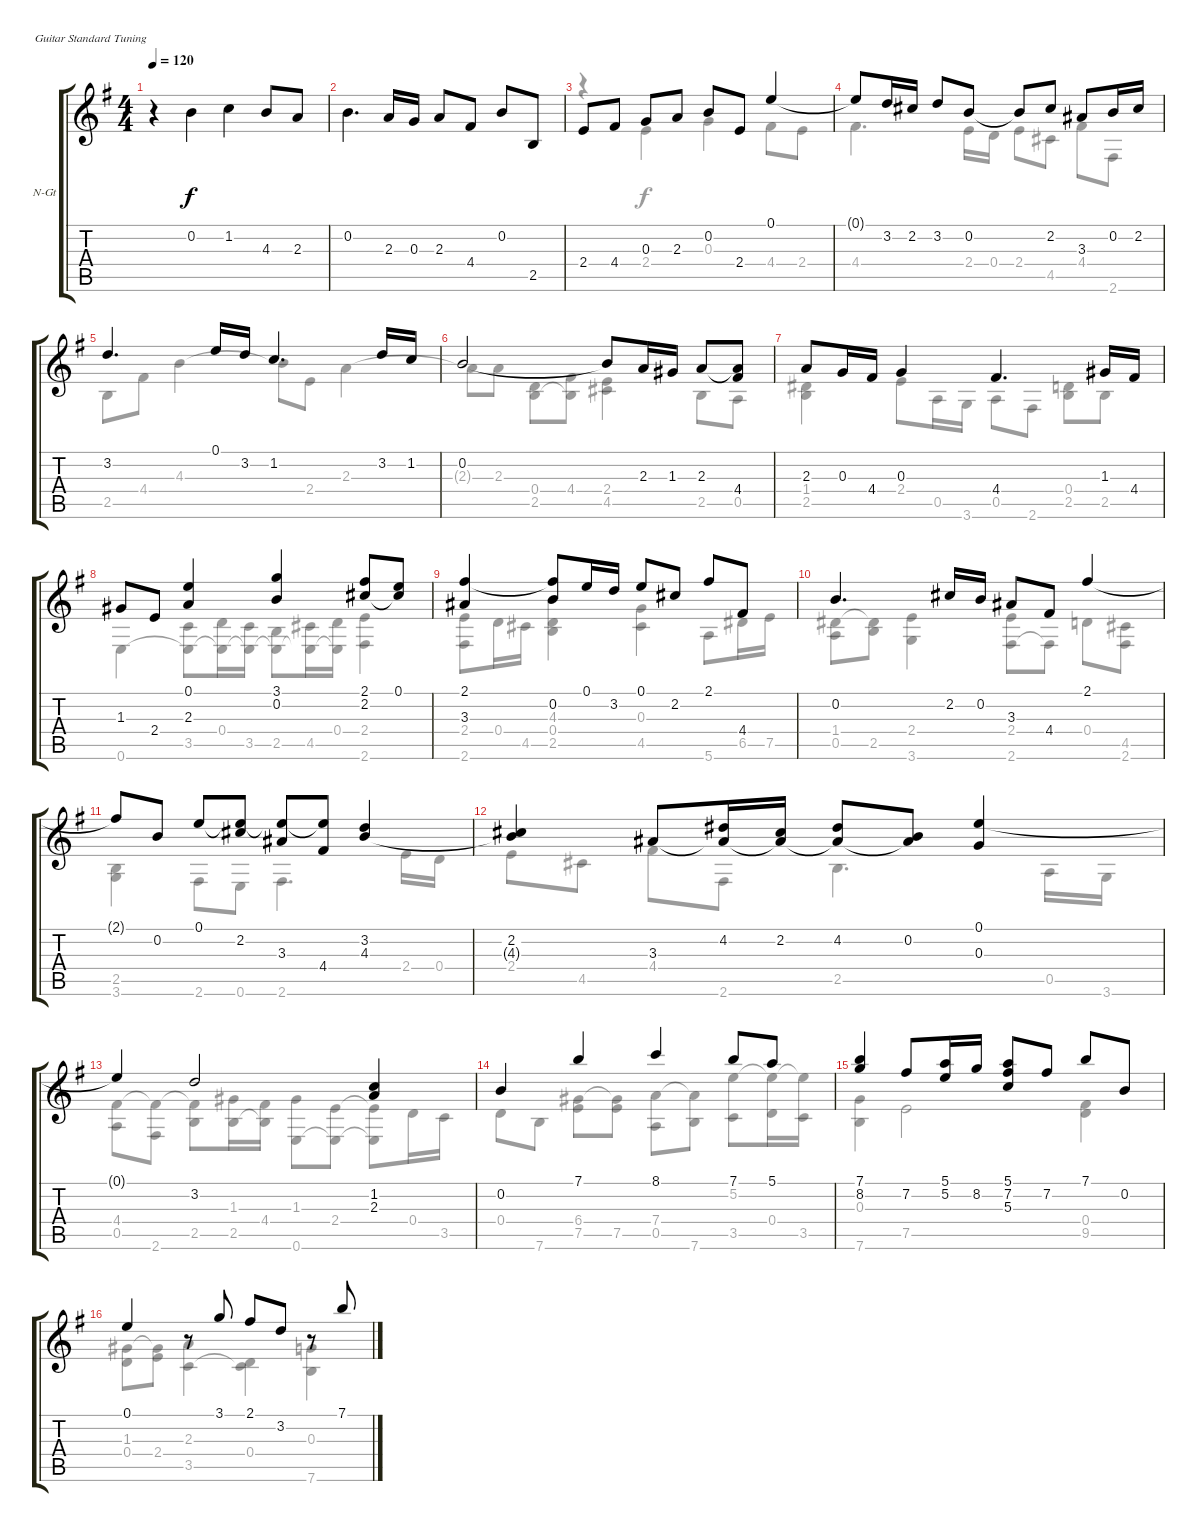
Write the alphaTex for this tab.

\bracketExtendMode groupsimilarinstruments
\firstSystemTrackNameOrientation horizontal
\otherSystemsTrackNameOrientation horizontal
\track ("Fuga" "N-Gt") {instrument acousticguitarnylon}
\staff {score tabs}
\tuning (E4 B3 G3 D3 A2 E2)
\voice
\ts (4 4)
\beaming (8 2 2 2 2)
\tempo 120
\clef g2
\ks g
r.4{dy f instrument acousticguitarnylon} 0.2.4 1.2.4 4.3.8 2.3.8 |
0.2.4{d} 2.3.16 0.3.16 2.3.8 4.4.8 0.2.8 2.5.8 |
2.4.8 4.4.8 0.3.8 2.3.8 0.2.8 2.4.8 0.1.4 |
0.1{t}.8 3.2.16 2.2.16 3.2.8 0.2.8 0.2{t}.8 2.2.8 3.3.8 0.2.16 2.2.16 |
3.2.4{d} 0.1.16 3.2.16 1.2.4{d} 3.2.16 1.2.16 |
0.2.2 0.2{t}.8 2.3.16 1.3.16 2.3.8 (2.3{t} 4.4).8 |
2.3.8 0.3.16 4.4.16 0.3.4 4.4.4{d} 1.3.16 4.4.16 |
1.3.8 2.4.8 (0.1 2.3).4 (3.1 0.2).4 (2.1 2.2).8 (0.1 2.2{t}).8 |
(2.1 3.3).4 (2.1{t} 0.2).8 0.1.16 3.2.16 0.1.8 2.2.8 2.1.8 4.4.8 |
0.2.4{d} 2.2.16 0.2.16 3.3.8 4.4.8 2.1.4 |
2.1{t}.8 0.2.8 0.1.8 (0.1{t} 2.2).8 (0.1{t} 3.3).8 (0.1{t} 4.4).8 (3.2 4.3).4 |
(2.2 4.3{t}).4 3.3.8 (4.2 3.3{t}).16 (2.2 3.3{t}).16 (4.2 3.3{t}).8 (0.2 3.3{t}).8 (0.1 0.3).4 |
0.1{t}.4 3.2.2 (1.2 2.3).4 |
0.2.4 7.1.4 8.1.4 7.1.8 5.1.8 |
(7.1 8.2).4 7.2.8 (5.1 5.2).16 8.2.16 (5.1 7.2 5.3).8 7.2.8 7.1.8 0.2.8 |
0.1.4 r.8 3.1.8 2.1.8 3.2.8 r.8 7.1.8
\voice
\clef g2
\ottava regular
\simile none
\ks g
|
|
r.4 2.4.4 0.3.4 4.4.8 2.4.8 |
4.4.4{d} 2.4.16 0.4.16 2.4.8 4.5.8 4.4.8 2.6.8 |
2.5.8 4.4.8 4.3.4 4.3{t}.8 2.4.8 2.3.4 |
2.3{t}.8 2.3.8 (0.4 2.5).8 (4.4 2.5{t}).8 (2.4 4.5).4 2.5.8 0.5.8 |
(1.4 2.5).4 2.4.8 0.5.16 3.6.16 0.5.8 2.6.8 (0.4 2.5).8 2.5.8 |
0.6.4 (3.5 0.6{t}).8 (0.4 0.6{t}).16 (3.5 0.6{t}).16 (2.5 0.6{t}).8 (4.5 0.6{t}).16 (0.4 0.6{t}).16 (2.4 2.6).4 |
(2.4 2.6).8 0.4.16 4.5.16 (4.3 0.4 2.5).4 (0.3 4.5).4 5.6.8 6.5.16 7.5.16 |
(1.4 0.5).8 (1.4{t} 2.5).8 (2.4 3.6).4 (2.4 2.6).8 2.6{t}.8 0.4.8 (4.5 2.6).8 |
(2.5 3.6).4 2.6.8 0.6.8 2.6.4{d} 2.4.16 0.4.16 |
2.4.8 4.5.8 4.4.8 2.6.8 2.5.4{d} 0.5.16 3.6.16 |
(4.4 0.5).8 (4.4{t} 2.6).8 (4.4{t} 2.5).8 (1.3 2.5).16 (4.4 2.5{t}).16 (1.3 0.6).8 (2.4 0.6{t}).8 (2.4{t} 0.6{t}).8 0.4.16 3.5.16 |
0.4.8 7.6.8 (6.4 7.5).8 (6.4{t} 7.5).8 (7.4 0.5).8 (7.4{t} 7.6).8 (5.2 3.5).8 (5.2{t} 0.4).16 (5.2{t} 3.5).16 |
(0.3 7.6).4 7.5.2 (0.4 9.5).4 |
(1.3 0.4).8 (1.3{t} 2.4).8 (2.3 3.5).4 (0.4 3.5{t}).4 (0.3 7.6).4
